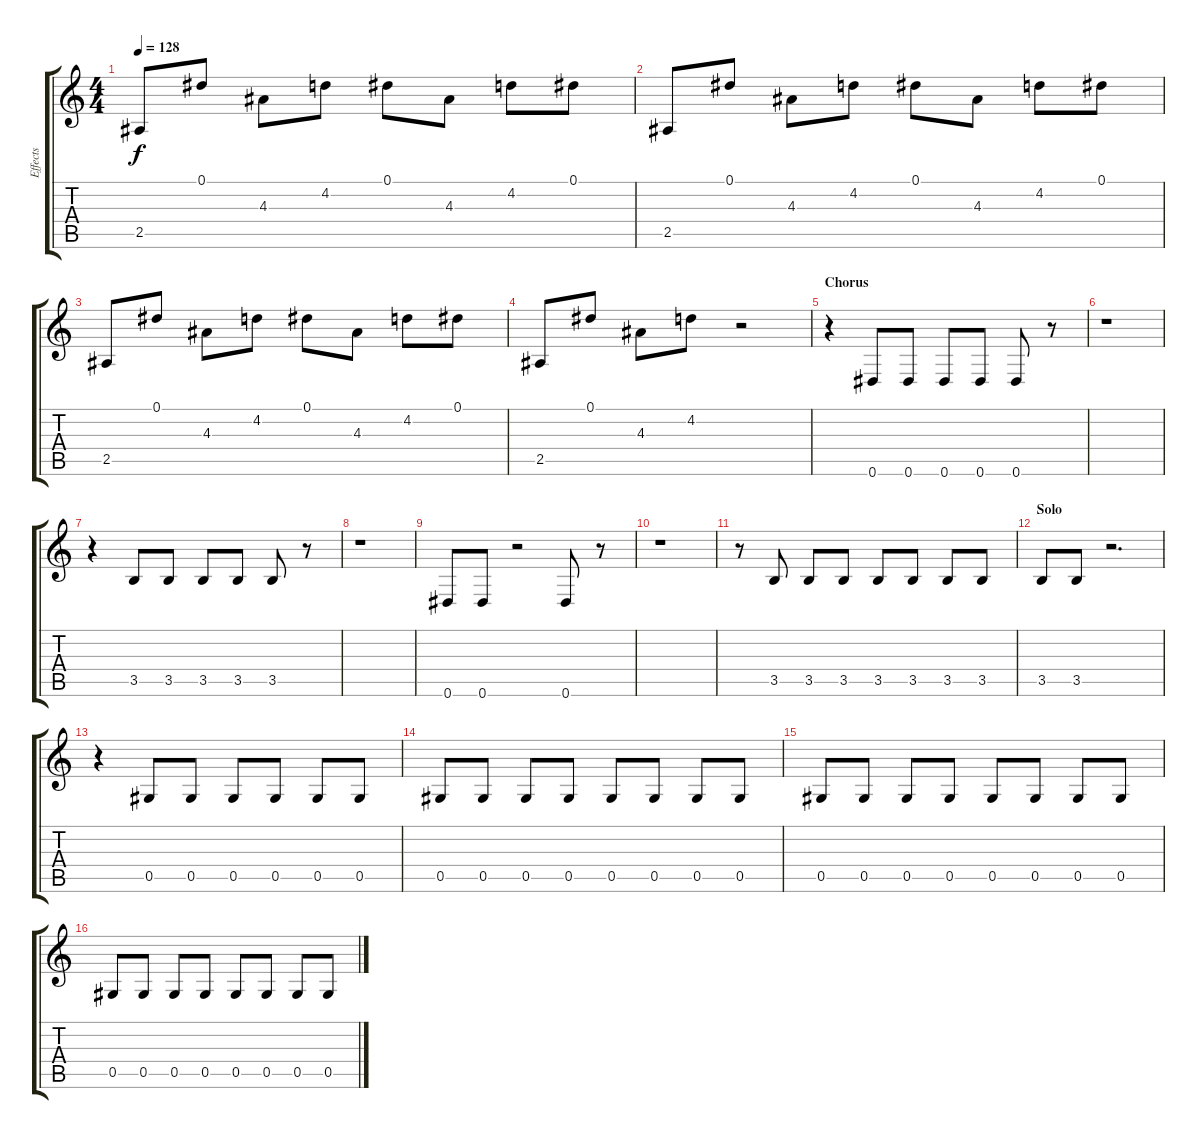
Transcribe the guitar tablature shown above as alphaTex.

\track ("Effects" "Effects") {instrument electricguitarmuted}
\staff {score tabs}
\tuning (Eb4 Bb3 Gb3 Db3 Ab2 Eb2) {hide}
\ts (4 4)
\tempo 128
\clef g2
\ks c
2.5.8{dy f} 0.1.8 4.3.8 4.2.8 0.1.8 4.3.8 4.2.8 0.1.8 |
2.5.8 0.1.8 4.3.8 4.2.8 0.1.8 4.3.8 4.2.8 0.1.8 |
2.5.8 0.1.8 4.3.8 4.2.8 0.1.8 4.3.8 4.2.8 0.1.8 |
2.5.8 0.1.8 4.3.8 4.2.8 r.2 |
\section ("" "Chorus")
r.4 0.6.8 0.6.8 0.6.8 0.6.8 0.6.8 r.8 |
r.1 |
r.4 3.5.8 3.5.8 3.5.8 3.5.8 3.5.8 r.8 |
r.1 |
0.6.8 0.6.8 r.2 0.6.8 r.8 |
r.1 |
r.8 3.5.8 3.5.8 3.5.8 3.5.8 3.5.8 3.5.8 3.5.8 |
\section ("" "Solo")
3.5.8 3.5.8 r.2{d} |
r.4 0.5.8 0.5.8 0.5.8 0.5.8 0.5.8 0.5.8 |
0.5.8 0.5.8 0.5.8 0.5.8 0.5.8 0.5.8 0.5.8 0.5.8 |
0.5.8 0.5.8 0.5.8 0.5.8 0.5.8 0.5.8 0.5.8 0.5.8 |
0.5.8 0.5.8 0.5.8 0.5.8 0.5.8 0.5.8 0.5.8 0.5.8
